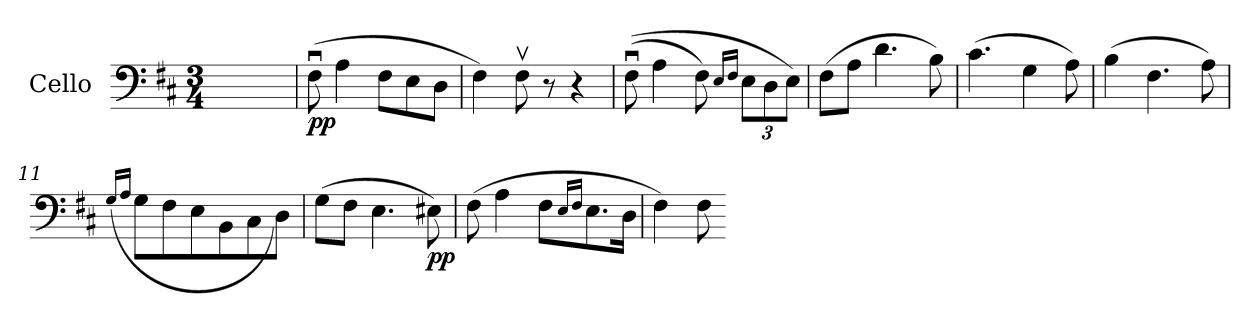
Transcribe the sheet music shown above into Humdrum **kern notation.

**kern	**dynam
*part1	*part1
*staff1	*staff1
*I"Cello 	*
*clefF4	*
*k[f#c#]	*
*M3/4	*
=1	=1
2.ryy	.
=5	=5
*MM240	*
!	!LO:DY:b
(>8F#u\	pp
4A\	.
8F#\L	.
8E\	.
8D\J	.
=6	=6
4F#\)	.
8F#v\	.
8r	.
4r	.
=7	=7
(>(>8F#u\	.
4A\	.
8F#\)	.
16qqE/LL	.
16qqF#/JJ	.
*Xbrackettup	*
12E\L	.
12D\	.
12E\J)	.
=8	=8
(>8F#\L	.
8A\J	.
4.d\	.
8B\)	.
=9	=9
(>4.c#\	.
4G\	.
8A\)	.
!!LO:LB:g=z
=10	=10
(>4B\	.
4.F#\	.
!	!LO:DY:b
8A\)	dim.
=11	=11
(>16qqG/LL	.
16qqA/JJ	.
8G\L	.
8F#\	.
8E\	.
8BB\	.
8C#\	.
8D\J)	.
=12	=12
(>8G\L	.
8F#\J	.
4.E\	.
!	!LO:DY:b
8E#X\)	pp
=13	=13
(>8F#\	.
4A\	.
8F#\L	.
16qqE/LL	.
16qqF#/JJ	.
8.E\	.
16D\Jk	.
=14	=14
4F#\)	.
8F#\	.
=-	=-
*-	*-
